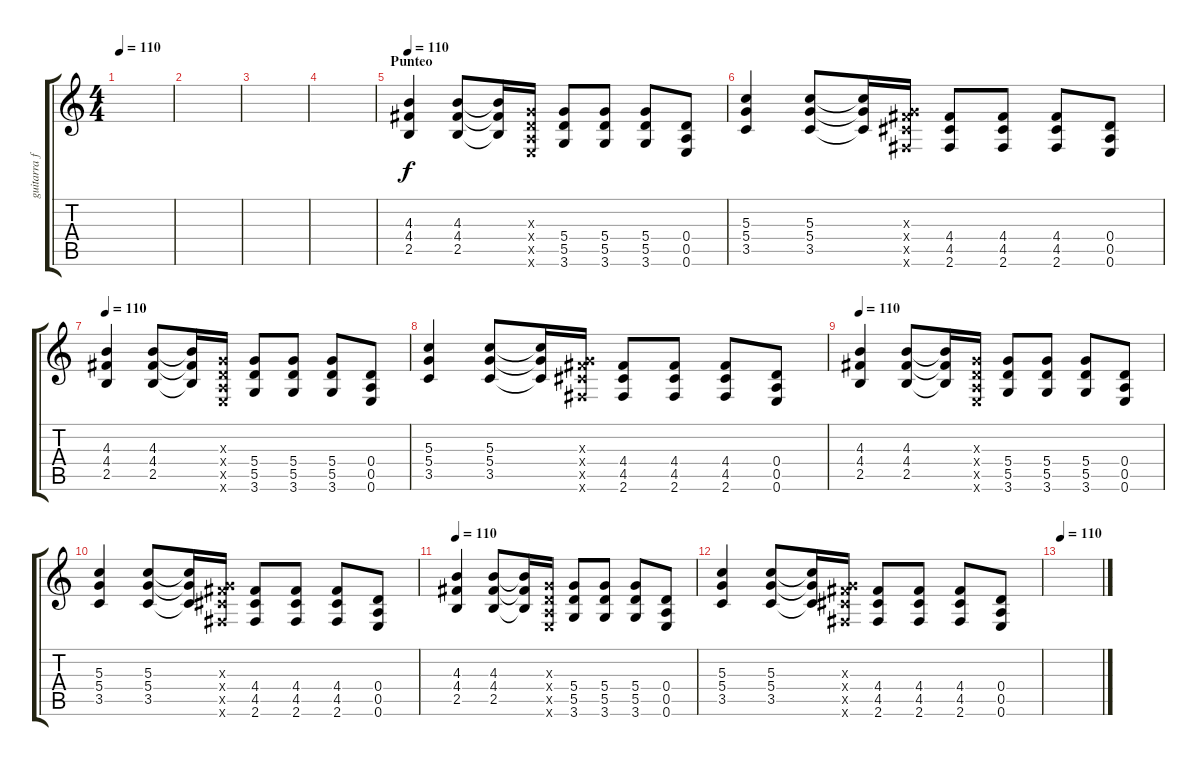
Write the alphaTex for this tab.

\track ("guitarra fondo (punteo)" "guitarra f") {instrument overdrivenguitar}
\staff {score tabs}
\tuning (E4 B3 G3 D3 A2 E2) {hide}
\ts (4 4)
\tempo 110
\clef g2
\ks c
|
|
|
|
\section ("" "Punteo")
\tempo 110
(4.3 4.4 2.5).4{instrument overdrivenguitar} (4.3 4.4 2.5).8 (4.3{t} 4.4{t} 2.5{t}).16 (0.3{x} 0.4{x} 0.5{x} 0.6{x}).16 (5.4 5.5 3.6).8 (5.4 5.5 3.6).8 (5.4 5.5 3.6).8 (0.4 0.5 0.6).8 |
(5.3 5.4 3.5).4 (5.3 5.4 3.5).8 (5.3{t} 5.4{t} 3.5{t}).16 (0.3{x} 4.4{x} 4.5{x} 2.6{x}).16 (4.4 4.5 2.6).8 (4.4 4.5 2.6).8 (4.4 4.5 2.6).8 (0.4 0.5 0.6).8 |
\tempo 110
(4.3 4.4 2.5).4{instrument overdrivenguitar} (4.3 4.4 2.5).8 (4.3{t} 4.4{t} 2.5{t}).16 (0.3{x} 0.4{x} 0.5{x} 0.6{x}).16 (5.4 5.5 3.6).8 (5.4 5.5 3.6).8 (5.4 5.5 3.6).8 (0.4 0.5 0.6).8 |
(5.3 5.4 3.5).4 (5.3 5.4 3.5).8 (5.3{t} 5.4{t} 3.5{t}).16 (0.3{x} 4.4{x} 4.5{x} 2.6{x}).16 (4.4 4.5 2.6).8 (4.4 4.5 2.6).8 (4.4 4.5 2.6).8 (0.4 0.5 0.6).8 |
\tempo 110
(4.3 4.4 2.5).4{instrument overdrivenguitar} (4.3 4.4 2.5).8 (4.3{t} 4.4{t} 2.5{t}).16 (0.3{x} 0.4{x} 0.5{x} 0.6{x}).16 (5.4 5.5 3.6).8 (5.4 5.5 3.6).8 (5.4 5.5 3.6).8 (0.4 0.5 0.6).8 |
(5.3 5.4 3.5).4 (5.3 5.4 3.5).8 (5.3{t} 5.4{t} 3.5{t}).16 (0.3{x} 4.4{x} 4.5{x} 2.6{x}).16 (4.4 4.5 2.6).8 (4.4 4.5 2.6).8 (4.4 4.5 2.6).8 (0.4 0.5 0.6).8 |
\tempo 110
(4.3 4.4 2.5).4{instrument overdrivenguitar} (4.3 4.4 2.5).8 (4.3{t} 4.4{t} 2.5{t}).16 (0.3{x} 0.4{x} 0.5{x} 0.6{x}).16 (5.4 5.5 3.6).8 (5.4 5.5 3.6).8 (5.4 5.5 3.6).8 (0.4 0.5 0.6).8 |
(5.3 5.4 3.5).4 (5.3 5.4 3.5).8 (5.3{t} 5.4{t} 3.5{t}).16 (0.3{x} 4.4{x} 4.5{x} 2.6{x}).16 (4.4 4.5 2.6).8 (4.4 4.5 2.6).8 (4.4 4.5 2.6).8 (0.4 0.5 0.6).8 |
\tempo 110
